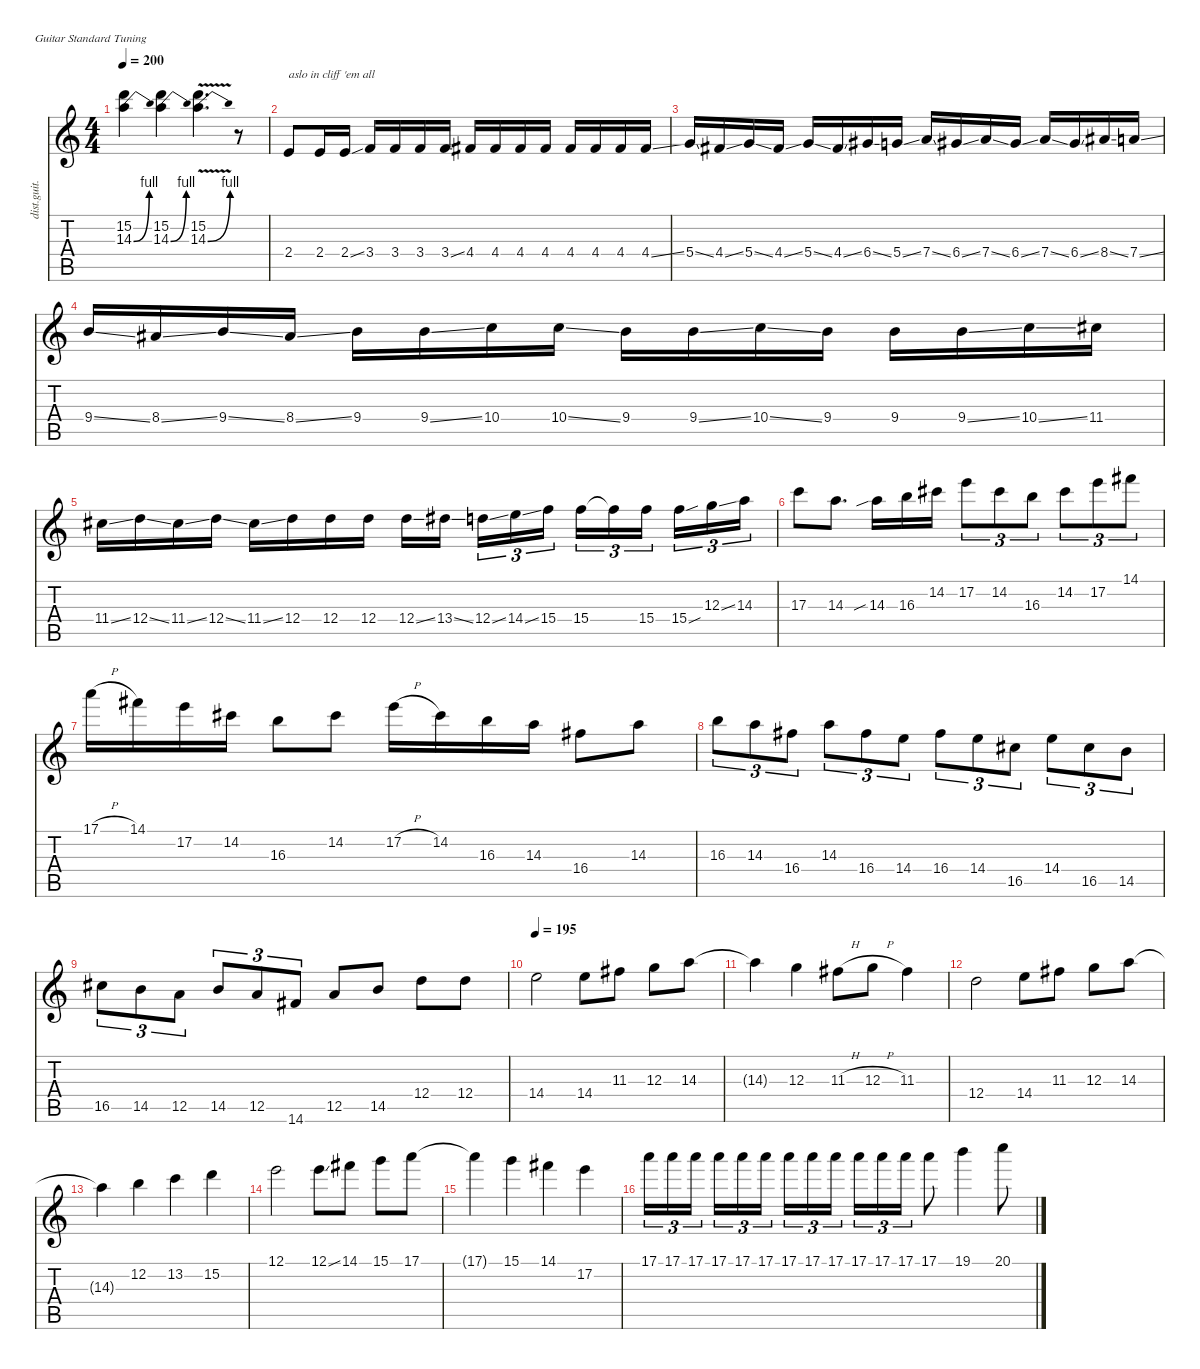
\defaultSystemsLayout 4
\hideDynamics
\bracketExtendMode nobrackets
\otherSystemsTrackNameOrientation horizontal
\track ("Lead Guitar (Kirk)" "dist.guit.") {instrument distortionguitar}
\staff {score tabs}
\tuning (E4 B3 G3 D3 A2 E2)
\ts (4 4)
\tempo 200
\clef g2
\ks c
(15.2 14.3{be (bend 0 0 30 4)}).4{dy f beam Down} (15.2 14.3{be (bend 0 0 30 4)}).4{beam Down} (15.2{v} 14.3{be (bend 0 0 30 4)}).4{d beam Down} r.8{beam Down} |
2.4.8{txt "aslo in cliff 'em all" beam Up} 2.4.16{beam Up} 2.4{ss}.16{beam Up} 3.4.16{beam Up} 3.4.16{beam Up} 3.4.16{beam Up} 3.4{ss}.16{beam Up} 4.4{acc #}.16{beam Up} 4.4{acc #}.16{beam Up} 4.4{acc #}.16{beam Up} 4.4{acc #}.16{beam Up} 4.4{acc #}.16{beam Up} 4.4{acc #}.16{beam Up} 4.4{acc #}.16{beam Up} 4.4{ss acc #}.16{beam Up} |
5.4{ss}.16{beam Up} 4.4{ss acc #}.16{beam Up} 5.4{ss}.16{beam Up} 4.4{ss acc #}.16{beam Up} 5.4{ss}.16{beam Up} 4.4{ss acc #}.16{beam Up} 6.4{ss acc #}.16{beam Up} 5.4{ss}.16{beam Up} 7.4{ss}.16{beam Up} 6.4{ss acc #}.16{beam Up} 7.4{ss}.16{beam Up} 6.4{ss acc #}.16{beam Up} 7.4{ss}.16{beam Up} 6.4{ss acc #}.16{beam Up} 8.4{ss acc #}.16{beam Up} 7.4{ss}.16{beam Up} |
9.4{ss}.16{beam Up} 8.4{ss acc #}.16{beam Up} 9.4{ss}.16{beam Up} 8.4{ss acc #}.16{beam Up} 9.4.16{beam Down} 9.4{ss}.16{beam Down} 10.4.16{beam Down} 10.4{ss}.16{beam Down} 9.4.16{beam Down} 9.4{ss}.16{beam Down} 10.4{ss}.16{beam Down} 9.4.16{beam Down} 9.4.16{beam Down} 9.4{ss}.16{beam Down} 10.4{ss}.16{beam Down} 11.4{acc #}.16{beam Down} |
11.4{ss acc #}.16{beam Down} 12.4{ss}.16{beam Down} 11.4{ss acc #}.16{beam Down} 12.4{ss}.16{beam Down} 11.4{ss acc #}.16{beam Down} 12.4.16{beam Down} 12.4.16{beam Down} 12.4.16{beam Down} 12.4{ss}.16{beam Down} 13.4{ss acc #}.16{beam Down} 12.4{ss}.16{tu (3 2) beam Down} 14.4{ss}.16{tu (3 2) beam Down} 15.4.16{tu (3 2) beam Down} 15.4.16{tu (3 2) beam Down} 15.4{t}.16{tu (3 2) beam Down} 15.4.16{tu (3 2) beam Down} 15.4{sou}.16{tu (3 2) beam Down} 12.3{ss}.16{tu (3 2) beam Down} 14.3.16{tu (3 2) beam Down} |
17.3.8{beam Down} 14.3.8{d beam Down} 14.3{sib}.16{beam Down} 16.3.16{beam Down} 14.2{acc #}.16{beam Down} 17.2.8{tu (3 2) beam Down} 14.2{acc #}.8{tu (3 2) beam Down} 16.3.8{tu (3 2) beam Down} 14.2{acc #}.8{tu (3 2) beam Down} 17.2.8{tu (3 2) beam Down} 14.1{acc #}.8{tu (3 2) beam Down} |
17.1{h}.16{beam Down} 14.1{acc #}.16{beam Down} 17.2.16{beam Down} 14.2{acc #}.16{beam Down} 16.3.8{beam Down} 14.2{acc #}.8{beam Down} 17.2{h}.16{beam Down} 14.2{acc #}.16{beam Down} 16.3.16{beam Down} 14.3.16{beam Down} 16.4{acc #}.8{beam Down} 14.3.8{beam Down} |
16.3.8{tu (3 2) beam Down} 14.3.8{tu (3 2) beam Down} 16.4{acc #}.8{tu (3 2) beam Down} 14.3.8{tu (3 2) beam Down} 16.4{acc #}.8{tu (3 2) beam Down} 14.4.8{tu (3 2) beam Down} 16.4{acc #}.8{tu (3 2) beam Down} 14.4.8{tu (3 2) beam Down} 16.5{acc #}.8{tu (3 2) beam Down} 14.4.8{tu (3 2) beam Down} 16.5{acc #}.8{tu (3 2) beam Down} 14.5.8{tu (3 2) beam Down} |
16.5{acc #}.8{tu (3 2) beam Down} 14.5.8{tu (3 2) beam Down} 12.5.8{tu (3 2) beam Down} 14.5.8{tu (3 2) beam Up} 12.5.8{tu (3 2) beam Up} 14.6{acc #}.8{tu (3 2) beam Up} 12.5.8{beam Up} 14.5.8{beam Up} 12.4.8{beam Down} 12.4.8{beam Down} |
\tempo 195
14.4.2{beam Down} 14.4.8{beam Down} 11.3{acc #}.8{beam Down} 12.3.8{beam Down} 14.3.8{beam Down} |
14.3{t}.4{beam Down} 12.3.4{beam Down} 11.3{h acc #}.8{beam Down} 12.3{h}.8{beam Down} 11.3{acc #}.4{beam Down} |
12.4.2{beam Down} 14.4.8{beam Down} 11.3{acc #}.8{beam Down} 12.3.8{beam Down} 14.3.8{beam Down} |
14.3{t}.4{beam Down} 12.2.4{beam Down} 13.2.4{beam Down} 15.2.4{beam Down} |
12.1.2{beam Down} 12.1{ss}.8{beam Down} 14.1{acc #}.8{beam Down} 15.1.8{beam Down} 17.1.8{beam Down} |
17.1{t}.4{beam Down} 15.1.4{beam Down} 14.1{acc #}.4{beam Down} 17.2.4{beam Down} |
17.1.16{tu (3 2) beam Down} 17.1.16{tu (3 2) beam Down} 17.1.16{tu (3 2) beam Down} 17.1.16{tu (3 2) beam Down} 17.1.16{tu (3 2) beam Down} 17.1.16{tu (3 2) beam Down} 17.1.16{tu (3 2) beam Down} 17.1.16{tu (3 2) beam Down} 17.1.16{tu (3 2) beam Down} 17.1.16{tu (3 2) beam Down} 17.1.16{tu (3 2) beam Down} 17.1.16{tu (3 2) beam Down} 17.1.8{beam Down} 19.1.4{beam Down} 20.1.8{beam Down}
